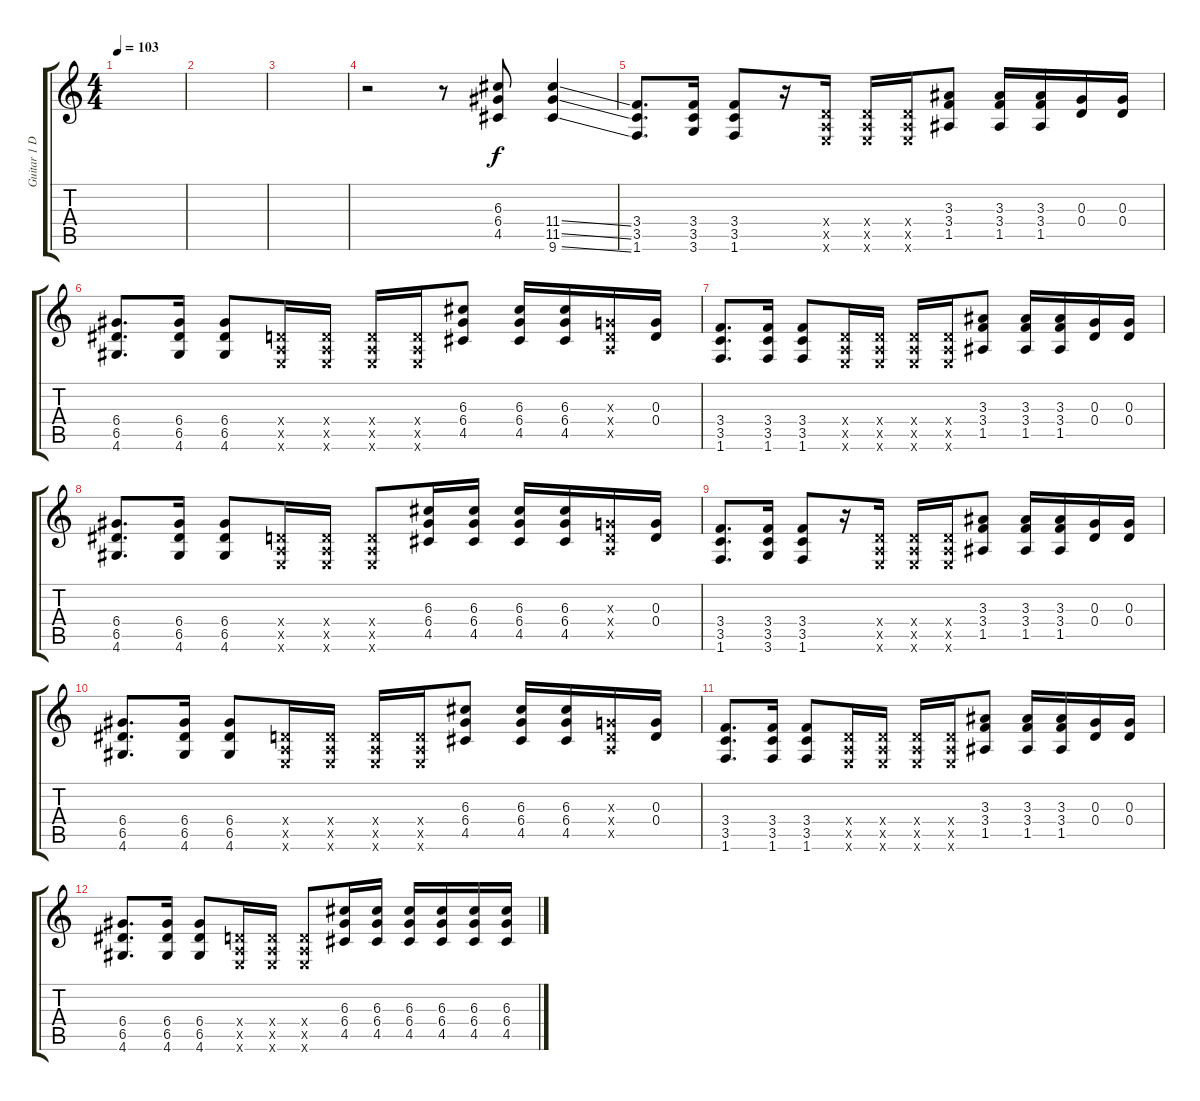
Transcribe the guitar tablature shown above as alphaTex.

\track ("Guitar 1 Distortion" "Guitar 1 D") {instrument distortionguitar}
\staff {score tabs}
\tuning (E4 B3 G3 D3 A2 E2) {hide}
\ts (4 4)
\tempo 103
\clef g2
\ks c
|
|
|
r.2 r.8 (6.3 6.4 4.5).8 (11.4{ss} 11.5{ss} 9.6{ss}).4 |
(3.4 3.5 1.6).8{d} (3.4 3.5 3.6).16 (3.4 3.5 1.6).8 r.16 (0.4{x} 0.5{x} 0.6{x}).16 (0.4{x} 0.5{x} 0.6{x}).16 (0.4{x} 0.5{x} 0.6{x}).16 (3.3 3.4 1.5).8 (3.3 3.4 1.5).16 (3.3 3.4 1.5).16 (0.3 0.4).16 (0.3 0.4).16 |
(6.4 6.5 4.6).8{d} (6.4 6.5 4.6).16 (6.4 6.5 4.6).8 (0.4{x} 0.5{x} 0.6{x}).16 (0.4{x} 0.5{x} 0.6{x}).16 (0.4{x} 0.5{x} 0.6{x}).16 (0.4{x} 0.5{x} 0.6{x}).16 (6.3 6.4 4.5).8 (6.3 6.4 4.5).16 (6.3 6.4 4.5).16 (0.3{x} 0.4{x} 0.5{x}).16 (0.3 0.4).16 |
(3.4 3.5 1.6).8{d} (3.4 3.5 1.6).16 (3.4 3.5 1.6).8 (0.4{x} 0.5{x} 0.6{x}).16 (0.4{x} 0.5{x} 0.6{x}).16 (0.4{x} 0.5{x} 0.6{x}).16 (0.4{x} 0.5{x} 0.6{x}).16 (3.3 3.4 1.5).8 (3.3 3.4 1.5).16 (3.3 3.4 1.5).16 (0.3 0.4).16 (0.3 0.4).16 |
(6.4 6.5 4.6).8{d} (6.4 6.5 4.6).16 (6.4 6.5 4.6).8 (0.4{x} 0.5{x} 0.6{x}).16 (0.4{x} 0.5{x} 0.6{x}).16 (0.4{x} 0.5{x} 0.6{x}).8 (6.3 6.4 4.5).16 (6.3 6.4 4.5).16 (6.3 6.4 4.5).16 (6.3 6.4 4.5).16 (0.3{x} 0.4{x} 0.5{x}).16 (0.3 0.4).16 |
(3.4 3.5 1.6).8{d} (3.4 3.5 3.6).16 (3.4 3.5 1.6).8 r.16 (0.4{x} 0.5{x} 0.6{x}).16 (0.4{x} 0.5{x} 0.6{x}).16 (0.4{x} 0.5{x} 0.6{x}).16 (3.3 3.4 1.5).8 (3.3 3.4 1.5).16 (3.3 3.4 1.5).16 (0.3 0.4).16 (0.3 0.4).16 |
(6.4 6.5 4.6).8{d} (6.4 6.5 4.6).16 (6.4 6.5 4.6).8 (0.4{x} 0.5{x} 0.6{x}).16 (0.4{x} 0.5{x} 0.6{x}).16 (0.4{x} 0.5{x} 0.6{x}).16 (0.4{x} 0.5{x} 0.6{x}).16 (6.3 6.4 4.5).8 (6.3 6.4 4.5).16 (6.3 6.4 4.5).16 (0.3{x} 0.4{x} 0.5{x}).16 (0.3 0.4).16 |
(3.4 3.5 1.6).8{d} (3.4 3.5 1.6).16 (3.4 3.5 1.6).8 (0.4{x} 0.5{x} 0.6{x}).16 (0.4{x} 0.5{x} 0.6{x}).16 (0.4{x} 0.5{x} 0.6{x}).16 (0.4{x} 0.5{x} 0.6{x}).16 (3.3 3.4 1.5).8 (3.3 3.4 1.5).16 (3.3 3.4 1.5).16 (0.3 0.4).16 (0.3 0.4).16 |
(6.4 6.5 4.6).8{d} (6.4 6.5 4.6).16 (6.4 6.5 4.6).8 (0.4{x} 0.5{x} 0.6{x}).16 (0.4{x} 0.5{x} 0.6{x}).16 (0.4{x} 0.5{x} 0.6{x}).8 (6.3 6.4 4.5).16 (6.3 6.4 4.5).16 (6.3 6.4 4.5).16 (6.3 6.4 4.5).16 (6.3 6.4 4.5).16 (6.3 6.4 4.5).16
